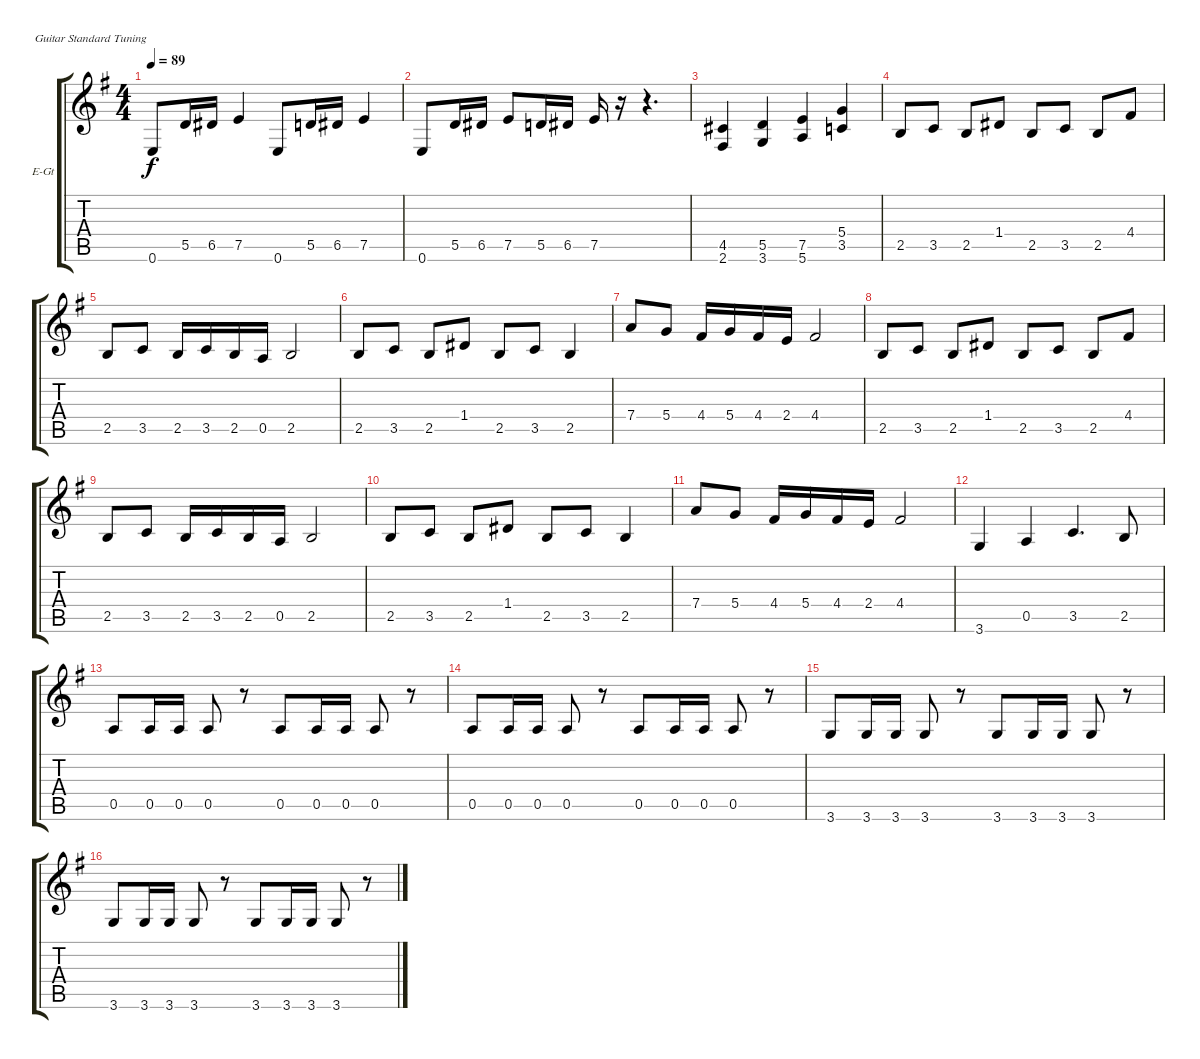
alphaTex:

\bracketExtendMode groupsimilarinstruments
\firstSystemTrackNameOrientation horizontal
\otherSystemsTrackNameOrientation horizontal
\track ("Guitar" "E-Gt") {instrument overdrivenguitar}
\staff {score tabs}
\tuning (E4 B3 G3 D3 A2 E2)
\ts (4 4)
\tempo 89
\clef g2
\scale
0.487288
\ks eminor
0.6.8{dy f} 5.5.16 6.5.16 7.5.4 0.6.8 5.5.16 6.5.16 7.5.4 |
\scale
0.512712 0.6.8 5.5.16 6.5.16 7.5.8 5.5.16 6.5.16 7.5.16 r.16 r.4{d} |
\scale
0.412162 (4.5 2.6).4 (3.6 5.5).4 (7.5 5.6).4 (5.4 3.5).4 |
\scale
0.587838 2.5.8 3.5.8 2.5.8 1.4.8 2.5.8 3.5.8 2.5.8 4.4.8 |
\scale
0.509859 2.5.8 3.5.8 2.5.16 3.5.16 2.5.16 0.5.16 2.5.2 |
\scale
0.490141 2.5.8 3.5.8 2.5.8 1.4.8 2.5.8 3.5.8 2.5.4 |
\scale
0.509859 7.4.8 5.4.8 4.4.16 5.4.16 4.4.16 2.4.16 4.4.2 |
\scale
0.490141 2.5.8 3.5.8 2.5.8 1.4.8 2.5.8 3.5.8 2.5.8 4.4.8 |
\scale
0.509859 2.5.8 3.5.8 2.5.16 3.5.16 2.5.16 0.5.16 2.5.2 |
\scale
0.490141 2.5.8 3.5.8 2.5.8 1.4.8 2.5.8 3.5.8 2.5.4 |
\scale
0.603333 7.4.8 5.4.8 4.4.16 5.4.16 4.4.16 2.4.16 4.4.2 |
\scale
0.396667 3.6.4 0.5.4 3.5.4{d} 2.5.8 |
\scale
0.5 0.5.8 0.5.16 0.5.16 0.5.8 r.8 0.5.8 0.5.16 0.5.16 0.5.8 r.8 |
\scale
0.5 0.5.8 0.5.16 0.5.16 0.5.8 r.8 0.5.8 0.5.16 0.5.16 0.5.8 r.8 |
\scale
0.5 3.6.8 3.6.16 3.6.16 3.6.8 r.8 3.6.8 3.6.16 3.6.16 3.6.8 r.8 |
\scale
0.5 3.6.8 3.6.16 3.6.16 3.6.8 r.8 3.6.8 3.6.16 3.6.16 3.6.8 r.8
